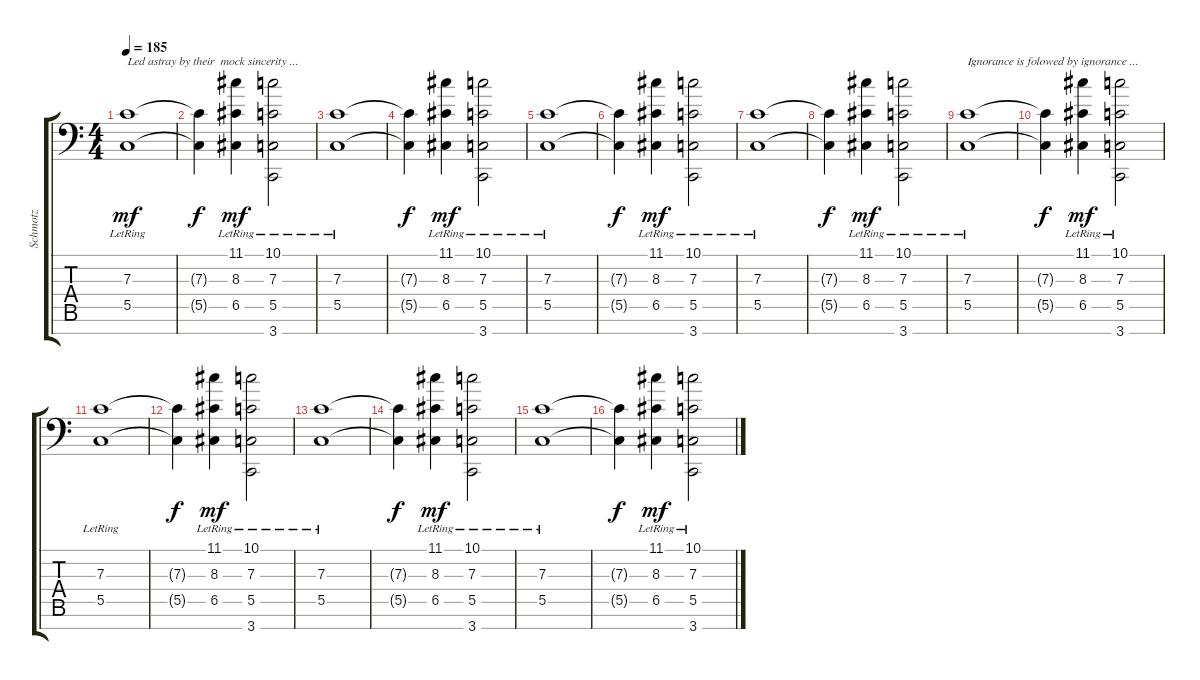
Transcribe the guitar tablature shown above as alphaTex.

\track ("Schmotz" "Schmotz") {instrument brightacousticpiano}
\staff {score tabs}
\tuning (D4 A3 F3 C3 G2 D2 A1) {hide}
\ts (4 4)
\tempo 185
\clef f4
\ks c
(7.3{lr} 5.5{lr}).1{txt "Led astray by their  mock sincerity ..." dy mf} |
(7.3{t} 5.5{t}).4{dy f} (11.1{lr} 8.3{lr} 6.5{lr}).4{dy mf} (10.1{lr} 7.3{lr} 5.5{lr} 3.7{lr}).2 |
(7.3{lr} 5.5{lr}).1 |
(7.3{t} 5.5{t}).4{dy f} (11.1{lr} 8.3{lr} 6.5{lr}).4{dy mf} (10.1{lr} 7.3{lr} 5.5{lr} 3.7{lr}).2 |
(7.3{lr} 5.5{lr}).1 |
(7.3{t} 5.5{t}).4{dy f} (11.1{lr} 8.3{lr} 6.5{lr}).4{dy mf} (10.1{lr} 7.3{lr} 5.5{lr} 3.7{lr}).2 |
(7.3{lr} 5.5{lr}).1 |
(7.3{t} 5.5{t}).4{dy f} (11.1{lr} 8.3{lr} 6.5{lr}).4{dy mf} (10.1{lr} 7.3{lr} 5.5{lr} 3.7{lr}).2 |
(7.3{lr} 5.5{lr}).1{txt "Ignorance is folowed by ignorance ..."} |
(7.3{t} 5.5{t}).4{dy f} (11.1{lr} 8.3{lr} 6.5{lr}).4{dy mf} (10.1{lr} 7.3{lr} 5.5{lr} 3.7{lr}).2 |
(7.3{lr} 5.5{lr}).1 |
(7.3{t} 5.5{t}).4{dy f} (11.1{lr} 8.3{lr} 6.5{lr}).4{dy mf} (10.1{lr} 7.3{lr} 5.5{lr} 3.7{lr}).2 |
(7.3{lr} 5.5{lr}).1 |
(7.3{t} 5.5{t}).4{dy f} (11.1{lr} 8.3{lr} 6.5{lr}).4{dy mf} (10.1{lr} 7.3{lr} 5.5{lr} 3.7{lr}).2 |
(7.3{lr} 5.5{lr}).1 |
(7.3{t} 5.5{t}).4{dy f} (11.1{lr} 8.3{lr} 6.5{lr}).4{dy mf} (10.1{lr} 7.3{lr} 5.5{lr} 3.7{lr}).2
